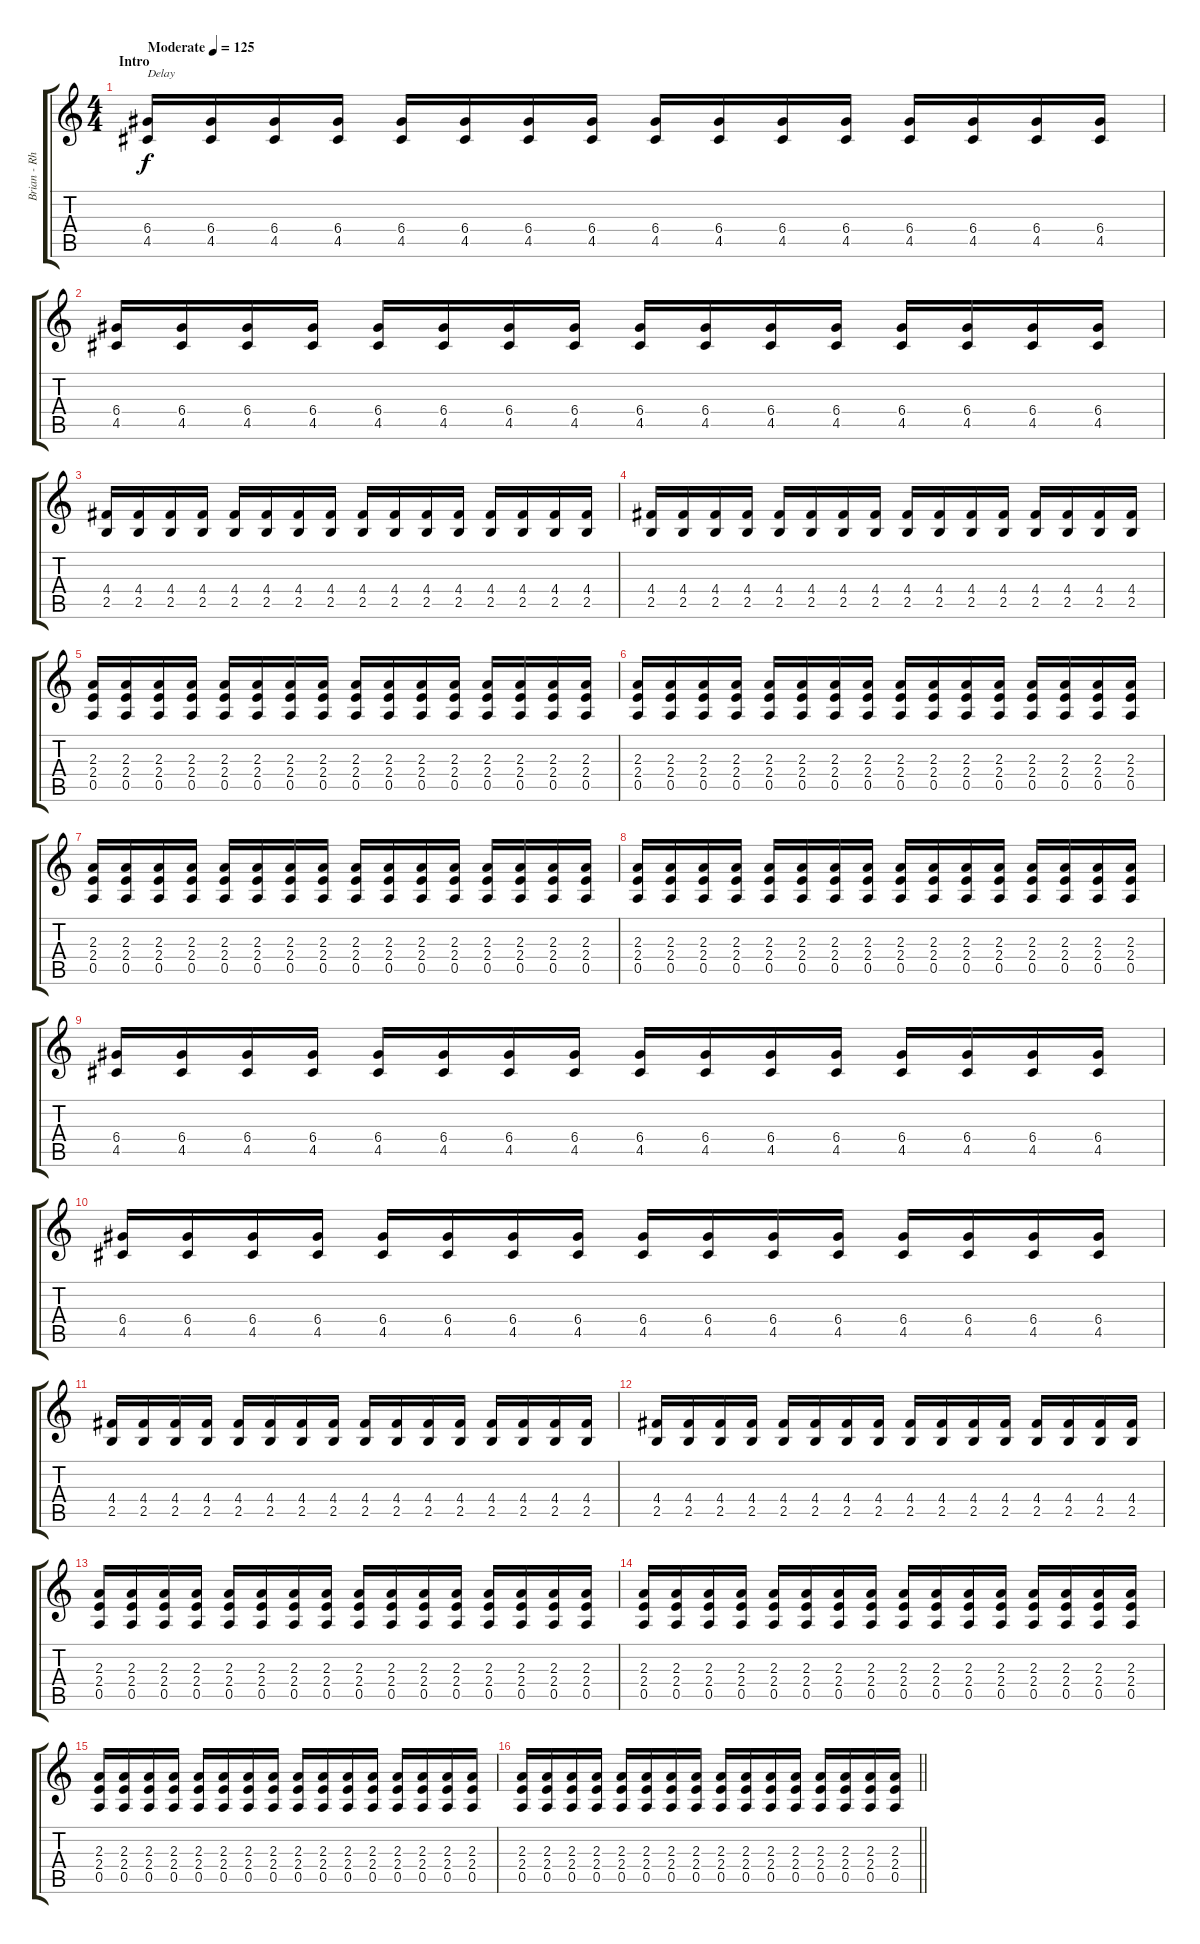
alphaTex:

\track ("Brian - Rhythm Guitar" "Brian - Rh") {instrument electricguitarjazz}
\staff {score tabs}
\tuning (E4 B3 G3 D3 A2 E2) {hide}
\ts (4 4)
\section ("" "Intro")
\tempo (125 "Moderate")
\clef g2
\ks c
(6.4 4.5).16{txt "Delay" dy f volume 0 instrument electricguitarjazz} (6.4 4.5).16{volume 4} (6.4 4.5).16 (6.4 4.5).16 (6.4 4.5).16 (6.4 4.5).16 (6.4 4.5).16 (6.4 4.5).16 (6.4 4.5).16 (6.4 4.5).16 (6.4 4.5).16 (6.4 4.5).16 (6.4 4.5).16 (6.4 4.5).16 (6.4 4.5).16 (6.4 4.5).16 |
(6.4 4.5).16 (6.4 4.5).16 (6.4 4.5).16 (6.4 4.5).16 (6.4 4.5).16 (6.4 4.5).16 (6.4 4.5).16 (6.4 4.5).16 (6.4 4.5).16 (6.4 4.5).16 (6.4 4.5).16 (6.4 4.5).16 (6.4 4.5).16 (6.4 4.5).16 (6.4 4.5).16 (6.4 4.5).16 |
(4.4 2.5).16 (4.4 2.5).16 (4.4 2.5).16 (4.4 2.5).16 (4.4 2.5).16 (4.4 2.5).16 (4.4 2.5).16 (4.4 2.5).16 (4.4 2.5).16 (4.4 2.5).16 (4.4 2.5).16 (4.4 2.5).16 (4.4 2.5).16 (4.4 2.5).16 (4.4 2.5).16 (4.4 2.5).16 |
(4.4 2.5).16 (4.4 2.5).16 (4.4 2.5).16 (4.4 2.5).16 (4.4 2.5).16 (4.4 2.5).16 (4.4 2.5).16 (4.4 2.5).16 (4.4 2.5).16 (4.4 2.5).16 (4.4 2.5).16 (4.4 2.5).16 (4.4 2.5).16 (4.4 2.5).16 (4.4 2.5).16 (4.4 2.5).16 |
(2.3 2.4 0.5).16 (2.3 2.4 0.5).16 (2.3 2.4 0.5).16 (2.3 2.4 0.5).16 (2.3 2.4 0.5).16 (2.3 2.4 0.5).16 (2.3 2.4 0.5).16 (2.3 2.4 0.5).16 (2.3 2.4 0.5).16 (2.3 2.4 0.5).16 (2.3 2.4 0.5).16 (2.3 2.4 0.5).16 (2.3 2.4 0.5).16 (2.3 2.4 0.5).16 (2.3 2.4 0.5).16 (2.3 2.4 0.5).16 |
(2.3 2.4 0.5).16 (2.3 2.4 0.5).16 (2.3 2.4 0.5).16 (2.3 2.4 0.5).16 (2.3 2.4 0.5).16 (2.3 2.4 0.5).16 (2.3 2.4 0.5).16 (2.3 2.4 0.5).16 (2.3 2.4 0.5).16 (2.3 2.4 0.5).16 (2.3 2.4 0.5).16 (2.3 2.4 0.5).16 (2.3 2.4 0.5).16 (2.3 2.4 0.5).16 (2.3 2.4 0.5).16 (2.3 2.4 0.5).16 |
(2.3 2.4 0.5).16 (2.3 2.4 0.5).16 (2.3 2.4 0.5).16 (2.3 2.4 0.5).16 (2.3 2.4 0.5).16 (2.3 2.4 0.5).16 (2.3 2.4 0.5).16 (2.3 2.4 0.5).16 (2.3 2.4 0.5).16 (2.3 2.4 0.5).16 (2.3 2.4 0.5).16 (2.3 2.4 0.5).16 (2.3 2.4 0.5).16 (2.3 2.4 0.5).16 (2.3 2.4 0.5).16 (2.3 2.4 0.5).16 |
(2.3 2.4 0.5).16 (2.3 2.4 0.5).16 (2.3 2.4 0.5).16 (2.3 2.4 0.5).16 (2.3 2.4 0.5).16 (2.3 2.4 0.5).16 (2.3 2.4 0.5).16 (2.3 2.4 0.5).16 (2.3 2.4 0.5).16 (2.3 2.4 0.5).16 (2.3 2.4 0.5).16 (2.3 2.4 0.5).16 (2.3 2.4 0.5).16 (2.3 2.4 0.5).16 (2.3 2.4 0.5).16 (2.3 2.4 0.5).16 |
(6.4 4.5).16 (6.4 4.5).16 (6.4 4.5).16 (6.4 4.5).16 (6.4 4.5).16 (6.4 4.5).16 (6.4 4.5).16 (6.4 4.5).16 (6.4 4.5).16 (6.4 4.5).16 (6.4 4.5).16 (6.4 4.5).16 (6.4 4.5).16 (6.4 4.5).16 (6.4 4.5).16 (6.4 4.5).16 |
(6.4 4.5).16 (6.4 4.5).16 (6.4 4.5).16 (6.4 4.5).16 (6.4 4.5).16 (6.4 4.5).16 (6.4 4.5).16 (6.4 4.5).16 (6.4 4.5).16 (6.4 4.5).16 (6.4 4.5).16 (6.4 4.5).16 (6.4 4.5).16 (6.4 4.5).16 (6.4 4.5).16 (6.4 4.5).16 |
(4.4 2.5).16 (4.4 2.5).16 (4.4 2.5).16 (4.4 2.5).16 (4.4 2.5).16 (4.4 2.5).16 (4.4 2.5).16 (4.4 2.5).16 (4.4 2.5).16 (4.4 2.5).16 (4.4 2.5).16 (4.4 2.5).16 (4.4 2.5).16 (4.4 2.5).16 (4.4 2.5).16 (4.4 2.5).16 |
(4.4 2.5).16 (4.4 2.5).16 (4.4 2.5).16 (4.4 2.5).16 (4.4 2.5).16 (4.4 2.5).16 (4.4 2.5).16 (4.4 2.5).16 (4.4 2.5).16 (4.4 2.5).16 (4.4 2.5).16 (4.4 2.5).16 (4.4 2.5).16 (4.4 2.5).16 (4.4 2.5).16 (4.4 2.5).16 |
(2.3 2.4 0.5).16 (2.3 2.4 0.5).16 (2.3 2.4 0.5).16 (2.3 2.4 0.5).16 (2.3 2.4 0.5).16 (2.3 2.4 0.5).16 (2.3 2.4 0.5).16 (2.3 2.4 0.5).16 (2.3 2.4 0.5).16 (2.3 2.4 0.5).16 (2.3 2.4 0.5).16 (2.3 2.4 0.5).16 (2.3 2.4 0.5).16 (2.3 2.4 0.5).16 (2.3 2.4 0.5).16 (2.3 2.4 0.5).16 |
(2.3 2.4 0.5).16 (2.3 2.4 0.5).16 (2.3 2.4 0.5).16 (2.3 2.4 0.5).16 (2.3 2.4 0.5).16 (2.3 2.4 0.5).16 (2.3 2.4 0.5).16 (2.3 2.4 0.5).16 (2.3 2.4 0.5).16 (2.3 2.4 0.5).16 (2.3 2.4 0.5).16 (2.3 2.4 0.5).16 (2.3 2.4 0.5).16 (2.3 2.4 0.5).16 (2.3 2.4 0.5).16 (2.3 2.4 0.5).16 |
(2.3 2.4 0.5).16 (2.3 2.4 0.5).16 (2.3 2.4 0.5).16 (2.3 2.4 0.5).16 (2.3 2.4 0.5).16 (2.3 2.4 0.5).16 (2.3 2.4 0.5).16 (2.3 2.4 0.5).16 (2.3 2.4 0.5).16 (2.3 2.4 0.5).16 (2.3 2.4 0.5).16 (2.3 2.4 0.5).16 (2.3 2.4 0.5).16 (2.3 2.4 0.5).16 (2.3 2.4 0.5).16 (2.3 2.4 0.5).16 |
\barLineRight lightlight
(2.3 2.4 0.5).16 (2.3 2.4 0.5).16 (2.3 2.4 0.5).16 (2.3 2.4 0.5).16 (2.3 2.4 0.5).16 (2.3 2.4 0.5).16 (2.3 2.4 0.5).16 (2.3 2.4 0.5).16 (2.3 2.4 0.5).16 (2.3 2.4 0.5).16 (2.3 2.4 0.5).16 (2.3 2.4 0.5).16 (2.3 2.4 0.5).16 (2.3 2.4 0.5).16 (2.3 2.4 0.5).16 (2.3 2.4 0.5).16
